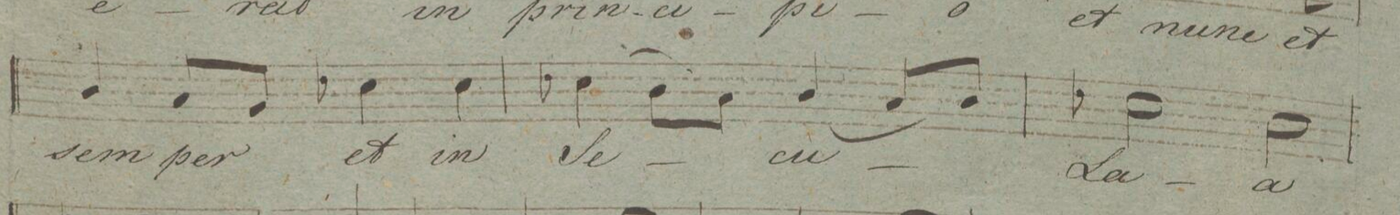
**kern	**text	**dynam
*I"Tenore.	*	*
*clefC4	*	*
*k[]	*	*
*met(c|)	*	*
*M2/2	*	*
4A/	sem-	.
8G/L	-per	.
8F/J	.	.
4B-X\	et	.
4B-\	in	.
=169	=169	=169
(4B-X\	se-	.
8A\L)	.	.
8G\J	.	.
(4A/	-cu-	.
8G/L	.	.
8A/J)	.	.
=170	=170	=170
2B-X\	-la	.
2A\	a-	.
=171	=171	=171
*-	*-	*-
